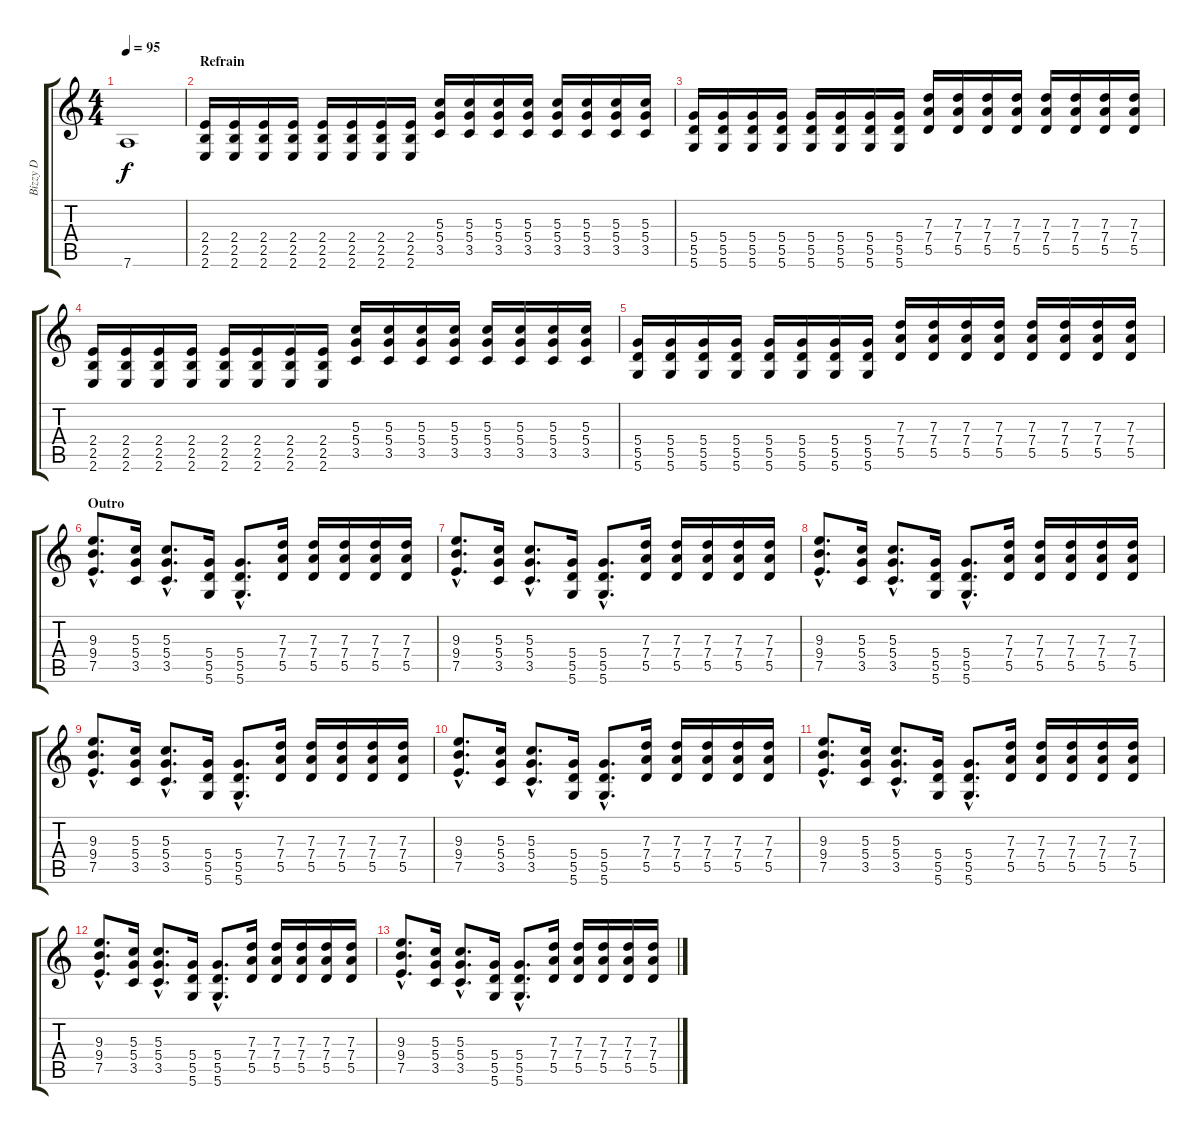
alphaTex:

\track ("Bizzy D" "Bizzy D") {instrument distortionguitar}
\staff {score tabs}
\tuning (E4 B3 G3 D3 A2 D2) {hide}
\ts (4 4)
\tempo 95
\clef g2
\ks c
7.6.1{dy f} |
\section ("" "Refrain")
(2.4 2.5 2.6).16 (2.4 2.5 2.6).16 (2.4 2.5 2.6).16 (2.4 2.5 2.6).16 (2.4 2.5 2.6).16 (2.4 2.5 2.6).16 (2.4 2.5 2.6).16 (2.4 2.5 2.6).16 (5.3 5.4 3.5).16 (5.3 5.4 3.5).16 (5.3 5.4 3.5).16 (5.3 5.4 3.5).16 (5.3 5.4 3.5).16 (5.3 5.4 3.5).16 (5.3 5.4 3.5).16 (5.3 5.4 3.5).16 |
(5.4 5.5 5.6).16 (5.4 5.5 5.6).16 (5.4 5.5 5.6).16 (5.4 5.5 5.6).16 (5.4 5.5 5.6).16 (5.4 5.5 5.6).16 (5.4 5.5 5.6).16 (5.4 5.5 5.6).16 (7.3 7.4 5.5).16 (7.3 7.4 5.5).16 (7.3 7.4 5.5).16 (7.3 7.4 5.5).16 (7.3 7.4 5.5).16 (7.3 7.4 5.5).16 (7.3 7.4 5.5).16 (7.3 7.4 5.5).16 |
(2.4 2.5 2.6).16 (2.4 2.5 2.6).16 (2.4 2.5 2.6).16 (2.4 2.5 2.6).16 (2.4 2.5 2.6).16 (2.4 2.5 2.6).16 (2.4 2.5 2.6).16 (2.4 2.5 2.6).16 (5.3 5.4 3.5).16 (5.3 5.4 3.5).16 (5.3 5.4 3.5).16 (5.3 5.4 3.5).16 (5.3 5.4 3.5).16 (5.3 5.4 3.5).16 (5.3 5.4 3.5).16 (5.3 5.4 3.5).16 |
(5.4 5.5 5.6).16 (5.4 5.5 5.6).16 (5.4 5.5 5.6).16 (5.4 5.5 5.6).16 (5.4 5.5 5.6).16 (5.4 5.5 5.6).16 (5.4 5.5 5.6).16 (5.4 5.5 5.6).16 (7.3 7.4 5.5).16 (7.3 7.4 5.5).16 (7.3 7.4 5.5).16 (7.3 7.4 5.5).16 (7.3 7.4 5.5).16 (7.3 7.4 5.5).16 (7.3 7.4 5.5).16 (7.3 7.4 5.5).16 |
\section ("" "Outro")
(9.3{hac} 9.4{hac} 7.5{hac}).8{d} (5.3 5.4 3.5).16 (5.3{hac} 5.4{hac} 3.5{hac}).8{d} (5.4 5.5 5.6).16 (5.4{hac} 5.5{hac} 5.6{hac}).8{d} (7.3 7.4 5.5).16 (7.3 7.4 5.5).16 (7.3 7.4 5.5).16 (7.3 7.4 5.5).16 (7.3 7.4 5.5).16 |
(9.3{hac} 9.4{hac} 7.5{hac}).8{d} (5.3 5.4 3.5).16 (5.3{hac} 5.4{hac} 3.5{hac}).8{d} (5.4 5.5 5.6).16 (5.4{hac} 5.5{hac} 5.6{hac}).8{d} (7.3 7.4 5.5).16 (7.3 7.4 5.5).16 (7.3 7.4 5.5).16 (7.3 7.4 5.5).16 (7.3 7.4 5.5).16 |
(9.3{hac} 9.4{hac} 7.5{hac}).8{d} (5.3 5.4 3.5).16 (5.3{hac} 5.4{hac} 3.5{hac}).8{d} (5.4 5.5 5.6).16 (5.4{hac} 5.5{hac} 5.6{hac}).8{d} (7.3 7.4 5.5).16 (7.3 7.4 5.5).16 (7.3 7.4 5.5).16 (7.3 7.4 5.5).16 (7.3 7.4 5.5).16 |
(9.3{hac} 9.4{hac} 7.5{hac}).8{d} (5.3 5.4 3.5).16 (5.3{hac} 5.4{hac} 3.5{hac}).8{d} (5.4 5.5 5.6).16 (5.4{hac} 5.5{hac} 5.6{hac}).8{d} (7.3 7.4 5.5).16 (7.3 7.4 5.5).16 (7.3 7.4 5.5).16 (7.3 7.4 5.5).16 (7.3 7.4 5.5).16 |
(9.3{hac} 9.4{hac} 7.5{hac}).8{d} (5.3 5.4 3.5).16 (5.3{hac} 5.4{hac} 3.5{hac}).8{d} (5.4 5.5 5.6).16 (5.4{hac} 5.5{hac} 5.6{hac}).8{d} (7.3 7.4 5.5).16 (7.3 7.4 5.5).16 (7.3 7.4 5.5).16 (7.3 7.4 5.5).16 (7.3 7.4 5.5).16 |
(9.3{hac} 9.4{hac} 7.5{hac}).8{d} (5.3 5.4 3.5).16 (5.3{hac} 5.4{hac} 3.5{hac}).8{d} (5.4 5.5 5.6).16 (5.4{hac} 5.5{hac} 5.6{hac}).8{d} (7.3 7.4 5.5).16 (7.3 7.4 5.5).16 (7.3 7.4 5.5).16 (7.3 7.4 5.5).16 (7.3 7.4 5.5).16 |
(9.3{hac} 9.4{hac} 7.5{hac}).8{d} (5.3 5.4 3.5).16 (5.3{hac} 5.4{hac} 3.5{hac}).8{d} (5.4 5.5 5.6).16 (5.4{hac} 5.5{hac} 5.6{hac}).8{d} (7.3 7.4 5.5).16 (7.3 7.4 5.5).16 (7.3 7.4 5.5).16 (7.3 7.4 5.5).16 (7.3 7.4 5.5).16 |
(9.3{hac} 9.4{hac} 7.5{hac}).8{d} (5.3 5.4 3.5).16 (5.3{hac} 5.4{hac} 3.5{hac}).8{d} (5.4 5.5 5.6).16 (5.4{hac} 5.5{hac} 5.6{hac}).8{d} (7.3 7.4 5.5).16 (7.3 7.4 5.5).16 (7.3 7.4 5.5).16 (7.3 7.4 5.5).16 (7.3 7.4 5.5).16
